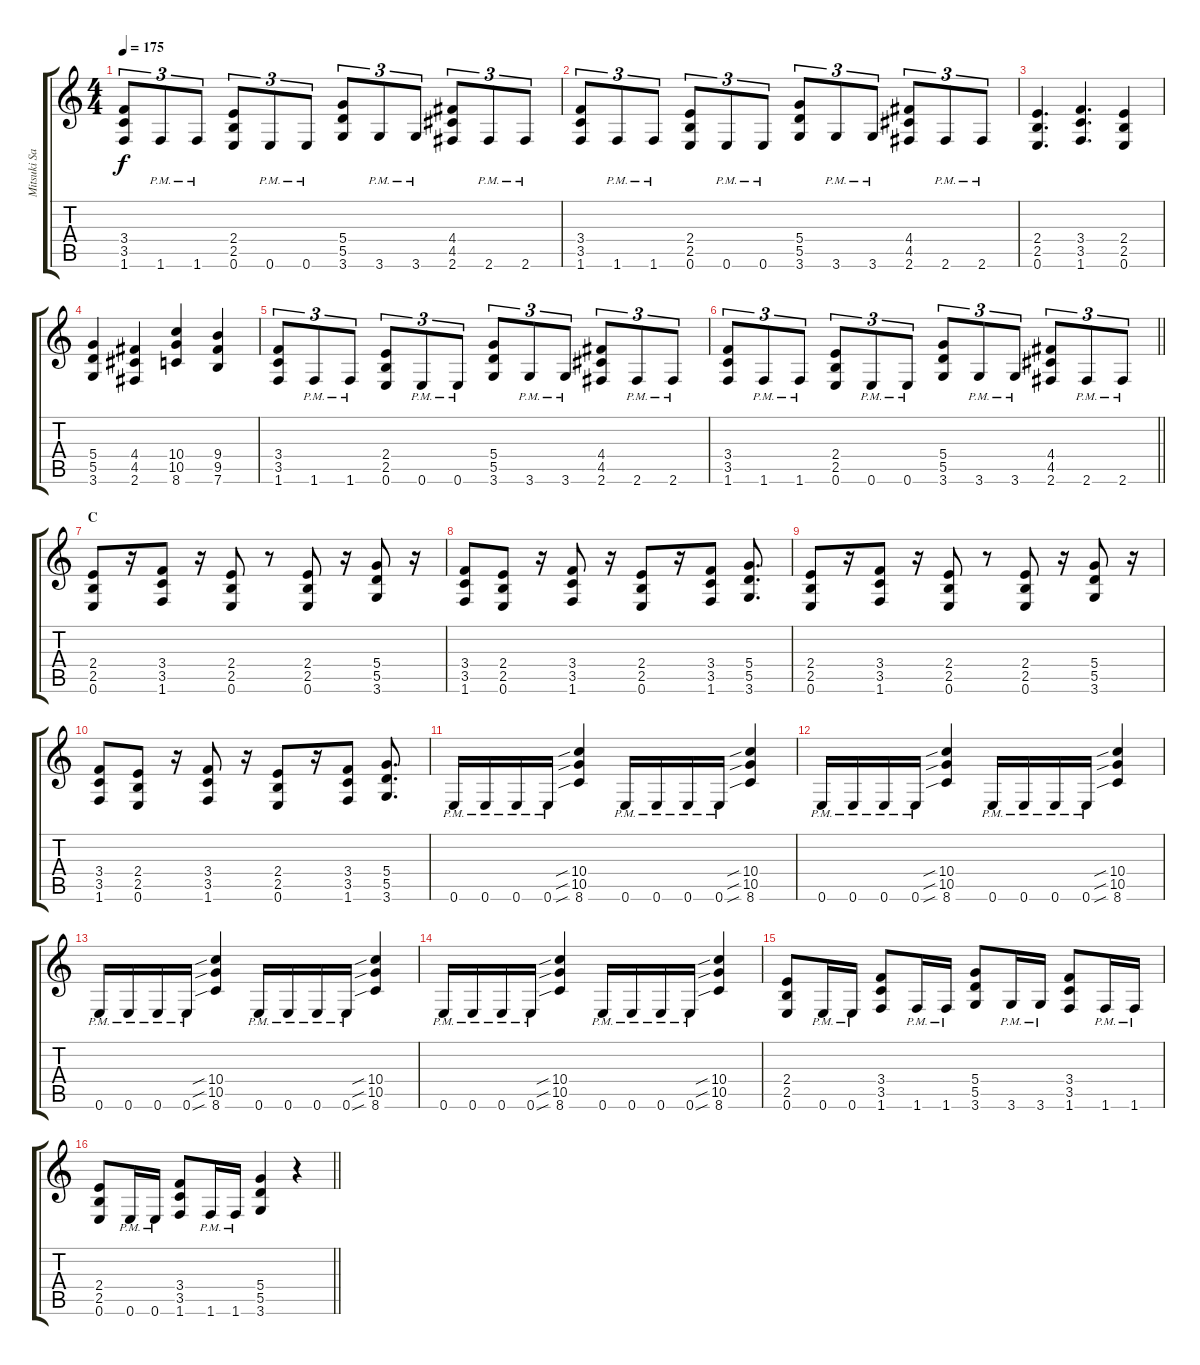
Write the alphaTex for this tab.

\track ("Mitsuki Sakai" "Mitsuki Sa") {instrument distortionguitar}
\staff {score tabs}
\tuning (E4 B3 G3 D3 A2 E2) {hide}
\ts (4 4)
\tempo 175
\clef g2
\ks aminor
(3.4 3.5 1.6).8{tu (3 2) dy f} 1.6{pm}.8{tu (3 2)} 1.6{pm}.8{tu (3 2)} (2.4 2.5 0.6).8{tu (3 2)} 0.6{pm}.8{tu (3 2)} 0.6{pm}.8{tu (3 2)} (5.4 5.5 3.6).8{tu (3 2)} 3.6{pm}.8{tu (3 2)} 3.6{pm}.8{tu (3 2)} (4.4 4.5 2.6).8{tu (3 2)} 2.6{pm}.8{tu (3 2)} 2.6{pm}.8{tu (3 2)} |
(3.4 3.5 1.6).8{tu (3 2)} 1.6{pm}.8{tu (3 2)} 1.6{pm}.8{tu (3 2)} (2.4 2.5 0.6).8{tu (3 2)} 0.6{pm}.8{tu (3 2)} 0.6{pm}.8{tu (3 2)} (5.4 5.5 3.6).8{tu (3 2)} 3.6{pm}.8{tu (3 2)} 3.6{pm}.8{tu (3 2)} (4.4 4.5 2.6).8{tu (3 2)} 2.6{pm}.8{tu (3 2)} 2.6{pm}.8{tu (3 2)} |
(2.4 2.5 0.6).4{d} (3.4 3.5 1.6).4{d} (2.4 2.5 0.6).4 |
(5.4 5.5 3.6).4 (4.4 4.5 2.6).4 (10.4 10.5 8.6).4 (9.4 9.5 7.6).4 |
(3.4 3.5 1.6).8{tu (3 2)} 1.6{pm}.8{tu (3 2)} 1.6{pm}.8{tu (3 2)} (2.4 2.5 0.6).8{tu (3 2)} 0.6{pm}.8{tu (3 2)} 0.6{pm}.8{tu (3 2)} (5.4 5.5 3.6).8{tu (3 2)} 3.6{pm}.8{tu (3 2)} 3.6{pm}.8{tu (3 2)} (4.4 4.5 2.6).8{tu (3 2)} 2.6{pm}.8{tu (3 2)} 2.6{pm}.8{tu (3 2)} |
\barLineRight lightlight
(3.4 3.5 1.6).8{tu (3 2)} 1.6{pm}.8{tu (3 2)} 1.6{pm}.8{tu (3 2)} (2.4 2.5 0.6).8{tu (3 2)} 0.6{pm}.8{tu (3 2)} 0.6{pm}.8{tu (3 2)} (5.4 5.5 3.6).8{tu (3 2)} 3.6{pm}.8{tu (3 2)} 3.6{pm}.8{tu (3 2)} (4.4 4.5 2.6).8{tu (3 2)} 2.6{pm}.8{tu (3 2)} 2.6{pm}.8{tu (3 2)} |
\section ("" "C")
(2.4 2.5 0.6).8 r.16 (3.4 3.5 1.6).8 r.16 (2.4 2.5 0.6).8 r.8 (2.4 2.5 0.6).8 r.16 (5.4 5.5 3.6).8 r.16 |
(3.4 3.5 1.6).8 (2.4 2.5 0.6).8 r.16 (3.4 3.5 1.6).8 r.16 (2.4 2.5 0.6).8 r.16 (3.4 3.5 1.6).8 (5.4 5.5 3.6).8{d} |
(2.4 2.5 0.6).8 r.16 (3.4 3.5 1.6).8 r.16 (2.4 2.5 0.6).8 r.8 (2.4 2.5 0.6).8 r.16 (5.4 5.5 3.6).8 r.16 |
(3.4 3.5 1.6).8 (2.4 2.5 0.6).8 r.16 (3.4 3.5 1.6).8 r.16 (2.4 2.5 0.6).8 r.16 (3.4 3.5 1.6).8 (5.4 5.5 3.6).8{d} |
0.6{pm}.16 0.6{pm}.16 0.6{pm}.16 0.6{pm}.16 (10.4{sib} 10.5{sib} 8.6{sib}).4 0.6{pm}.16 0.6{pm}.16 0.6{pm}.16 0.6{pm}.16 (10.4{sib} 10.5{sib} 8.6{sib}).4 |
0.6{pm}.16 0.6{pm}.16 0.6{pm}.16 0.6{pm}.16 (10.4{sib} 10.5{sib} 8.6{sib}).4 0.6{pm}.16 0.6{pm}.16 0.6{pm}.16 0.6{pm}.16 (10.4{sib} 10.5{sib} 8.6{sib}).4 |
0.6{pm}.16 0.6{pm}.16 0.6{pm}.16 0.6{pm}.16 (10.4{sib} 10.5{sib} 8.6{sib}).4 0.6{pm}.16 0.6{pm}.16 0.6{pm}.16 0.6{pm}.16 (10.4{sib} 10.5{sib} 8.6{sib}).4 |
0.6{pm}.16 0.6{pm}.16 0.6{pm}.16 0.6{pm}.16 (10.4{sib} 10.5{sib} 8.6{sib}).4 0.6{pm}.16 0.6{pm}.16 0.6{pm}.16 0.6{pm}.16 (10.4{sib} 10.5{sib} 8.6{sib}).4 |
(2.4 2.5 0.6).8 0.6{pm}.16 0.6{pm}.16 (3.4 3.5 1.6).8 1.6{pm}.16 1.6{pm}.16 (5.4 5.5 3.6).8 3.6{pm}.16 3.6{pm}.16 (3.4 3.5 1.6).8 1.6{pm}.16 1.6{pm}.16 |
\barLineRight lightlight
(2.4 2.5 0.6).8 0.6{pm}.16 0.6{pm}.16 (3.4 3.5 1.6).8 1.6{pm}.16 1.6{pm}.16 (5.4 5.5 3.6).4 r.4
